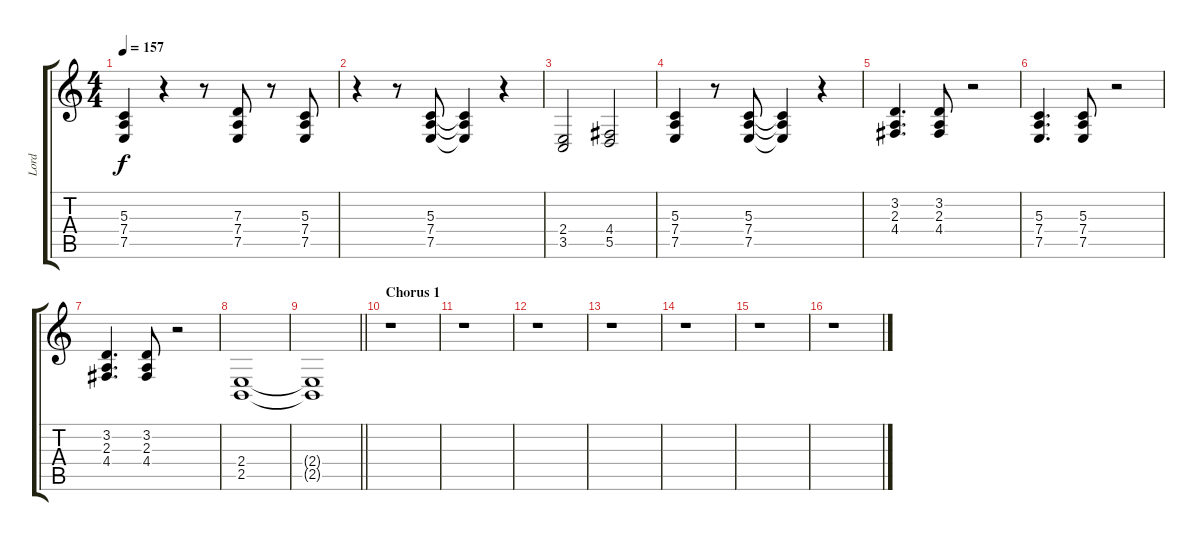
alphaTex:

\track ("Lord" "Lord") {instrument electricgrandpiano}
\staff {score tabs}
\tuning (E4 B3 G3 D3 A2 E2) {hide}
\ts (4 4)
\tempo 157
\clef g2
\ks c
(5.3 7.4 7.5).4{dy f} r.4 r.8 (7.3 7.4 7.5).8 r.8 (5.3 7.4 7.5).8 |
r.4 r.8 (5.3 7.4 7.5).8 (5.3{t} 7.4{t} 7.5{t}).4 r.4 |
(2.4 3.5).2 (4.4 5.5).2 |
(5.3 7.4 7.5).4 r.8 (5.3 7.4 7.5).8 (5.3{t} 7.4{t} 7.5{t}).4 r.4 |
(3.2 2.3 4.4).4{d} (3.2 2.3 4.4).8 r.2 |
(5.3 7.4 7.5).4{d} (5.3 7.4 7.5).8 r.2 |
(3.2 2.3 4.4).4{d} (3.2 2.3 4.4).8 r.2 |
(2.4 2.5).1 |
\barLineRight lightlight
(2.4{t} 2.5{t}).1 |
\section ("" "Chorus 1")
r.1 |
r.1 |
r.1 |
r.1 |
r.1 |
r.1 |
r.1
